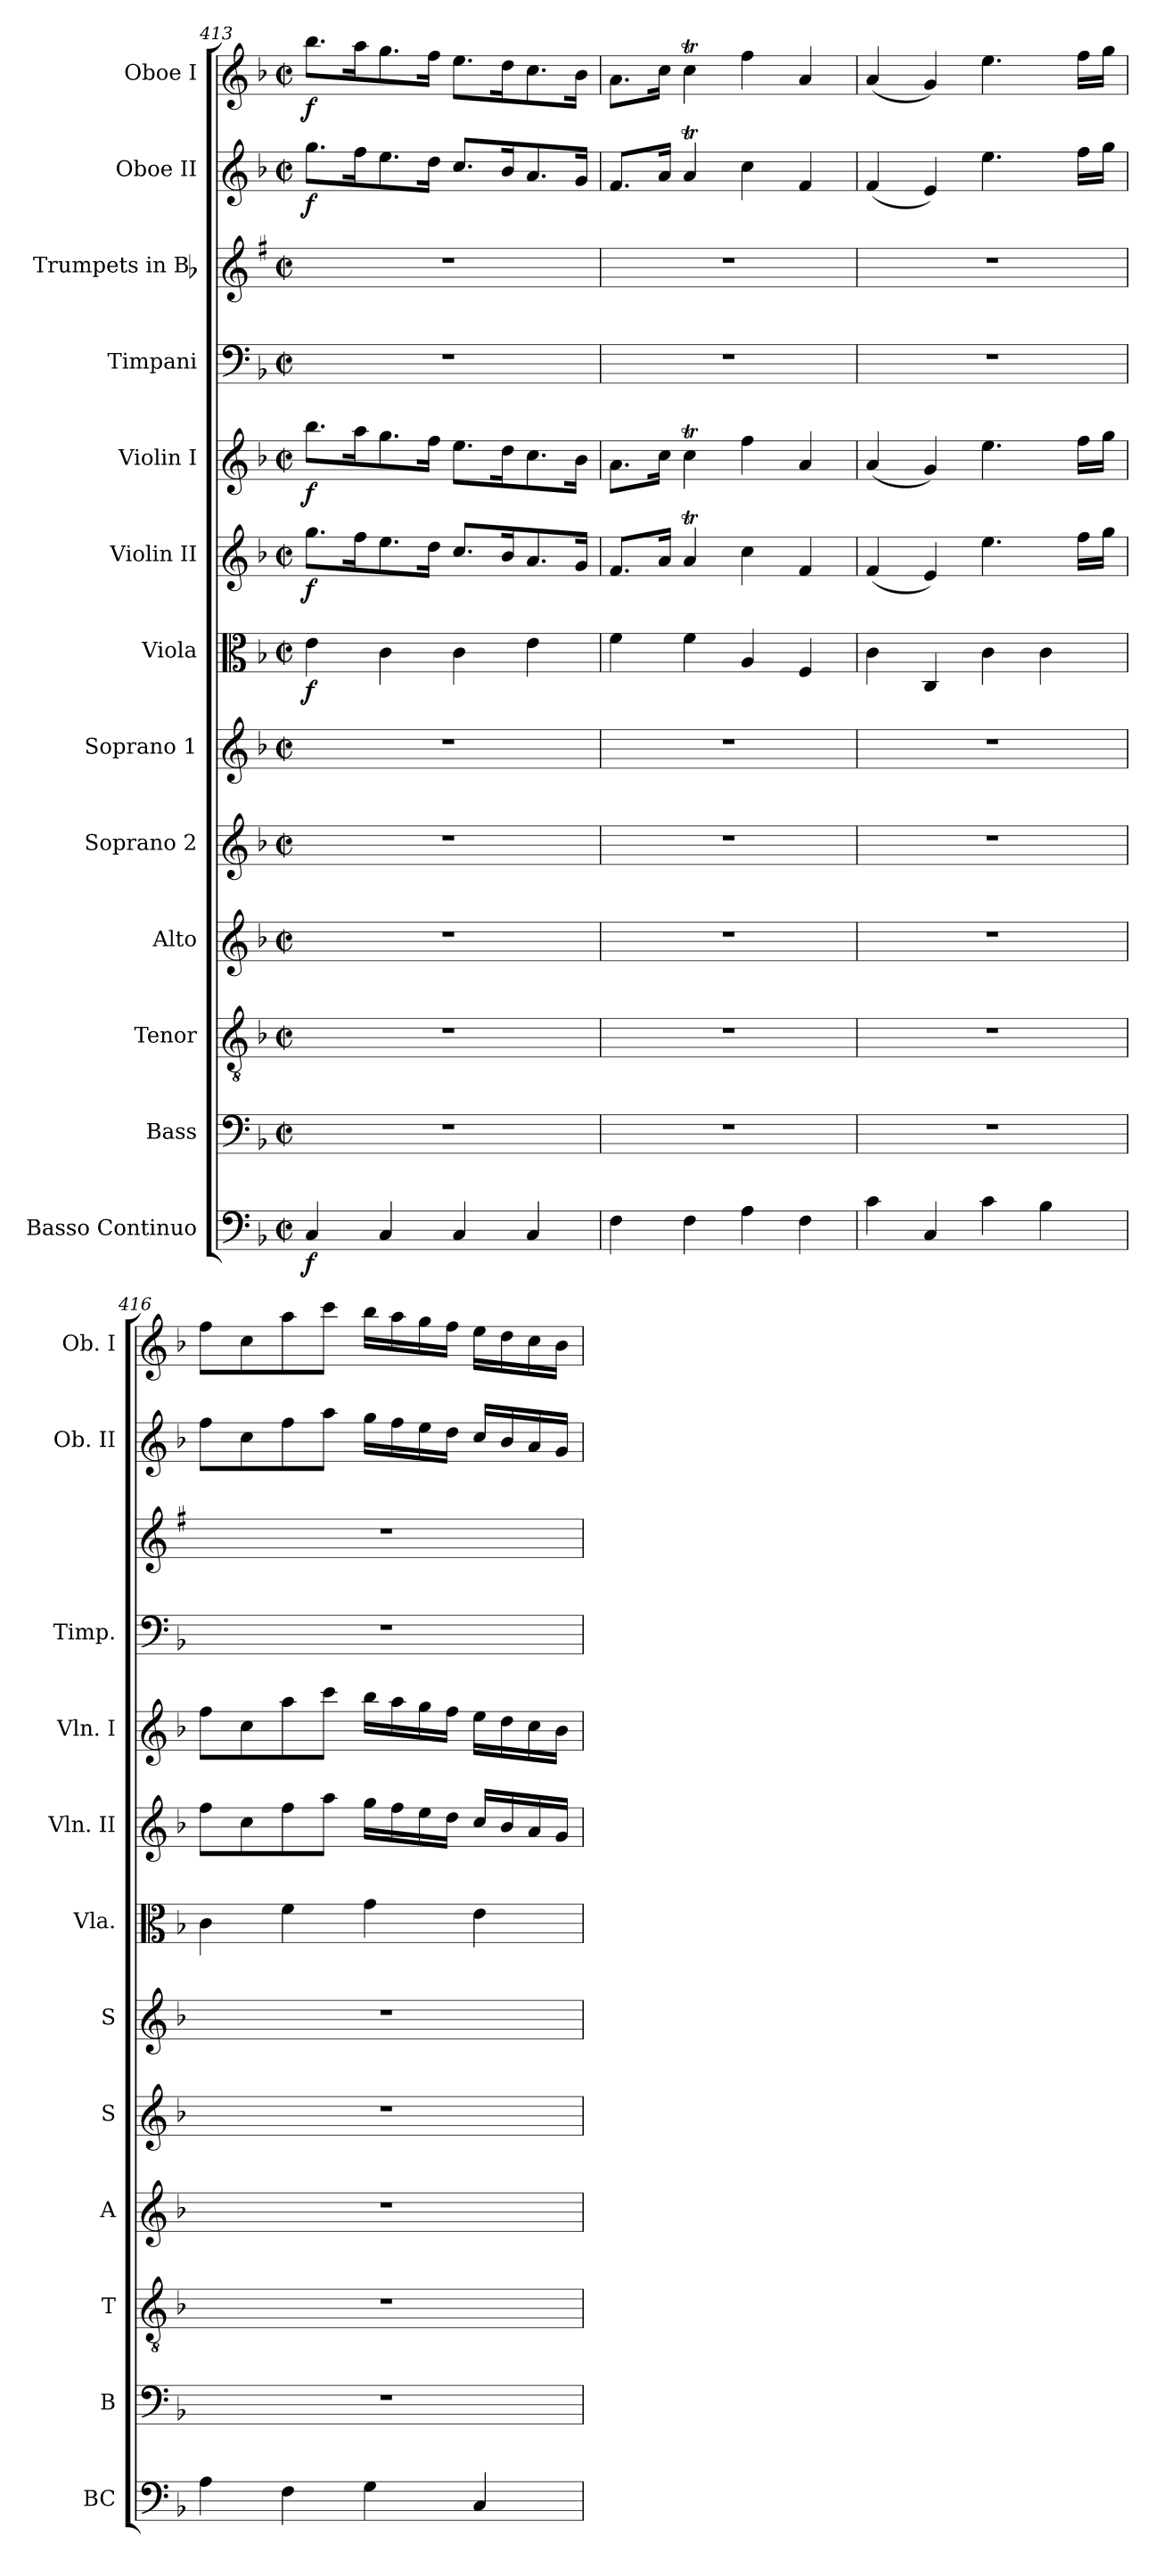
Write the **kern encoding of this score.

**kern	**dynam	**kern	**kern	**kern	**kern	**kern	**kern	**dynam	**kern	**dynam	**kern	**dynam	**kern	**kern	**kern	**dynam	**kern	**dynam
*part13	*part13	*part12	*part11	*part10	*part9	*part8	*part7	*part7	*part6	*part6	*part5	*part5	*part4	*part3	*part2	*part2	*part1	*part1
*staff13	*staff13	*staff12	*staff11	*staff10	*staff9	*staff8	*staff7	*staff7	*staff6	*staff6	*staff5	*staff5	*staff4	*staff3	*staff2	*staff2	*staff1	*staff1
*I"Basso Continuo	*	*I"Bass	*I"Tenor	*I"Alto	*I"Soprano 2	*I"Soprano 1	*I"Viola	*	*I"Violin II	*	*I"Violin I	*	*I"Timpani	*I"Trumpets in Bb	*I"Oboe II	*	*I"Oboe I	*
*I'BC	*	*I'B	*I'T	*I'A	*I'S	*I'S	*I'Vla.	*	*I'Vln. II	*	*I'Vln. I	*	*I'Timp.	*	*I'Ob. II	*	*I'Ob. I	*
*clefF4	*	*clefF4	*clefGv2	*clefG2	*clefG2	*clefG2	*clefC3	*	*clefG2	*	*clefG2	*	*clefF4	*clefG2	*clefG2	*	*clefG2	*
*	*	*	*	*	*	*	*	*	*	*	*	*	*	*ITrd1c2	*	*	*	*
*k[b-]	*	*k[b-]	*k[b-]	*k[b-]	*k[b-]	*k[b-]	*k[b-]	*	*k[b-]	*	*k[b-]	*	*k[b-]	*k[b-]	*k[b-]	*	*k[b-]	*
*F:	*	*F:	*F:	*F:	*F:	*F:	*F:	*	*F:	*	*F:	*	*F:	*F:	*F:	*	*F:	*
*M2/2	*	*M2/2	*M2/2	*M2/2	*M2/2	*M2/2	*M2/2	*	*M2/2	*	*M2/2	*	*M2/2	*M2/2	*M2/2	*	*M2/2	*
*met(c|)	*	*met(c|)	*met(c|)	*met(c|)	*met(c|)	*met(c|)	*met(c|)	*	*met(c|)	*	*met(c|)	*	*met(c|)	*met(c|)	*met(c|)	*	*met(c|)	*
=413	=413	=413	=413	=413	=413	=413	=413	=413	=413	=413	=413	=413	=413	=413	=413	=413	=413	=413
!	!LO:DY:b	!	!	!	!	!	!	!LO:DY:b	!	!LO:DY:b	!	!LO:DY:b	!	!	!	!LO:DY:b	!	!LO:DY:b
4C/	f	1r	1r	1r	1r	1r	4e\	f	8.gg\L	f	8.bb-\L	f	1r	1r	8.gg\L	f	8.bb-\L	f
.	.	.	.	.	.	.	.	.	16ff\k	.	16aa\k	.	.	.	16ff\k	.	16aa\k	.
4C/	.	.	.	.	.	.	4c\	.	8.ee\	.	8.gg\	.	.	.	8.ee\	.	8.gg\	.
.	.	.	.	.	.	.	.	.	16dd\Jk	.	16ff\Jk	.	.	.	16dd\Jk	.	16ff\Jk	.
4C/	.	.	.	.	.	.	4c\	.	8.cc/L	.	8.ee\L	.	.	.	8.cc/L	.	8.ee\L	.
.	.	.	.	.	.	.	.	.	16b-/k	.	16dd\k	.	.	.	16b-/k	.	16dd\k	.
4C/	.	.	.	.	.	.	4e\	.	8.a/	.	8.cc\	.	.	.	8.a/	.	8.cc\	.
.	.	.	.	.	.	.	.	.	16g/Jk	.	16b-\Jk	.	.	.	16g/Jk	.	16b-\Jk	.
=414	=414	=414	=414	=414	=414	=414	=414	=414	=414	=414	=414	=414	=414	=414	=414	=414	=414	=414
4F\	.	1r	1r	1r	1r	1r	4f\	.	8.f/L	.	8.a\L	.	1r	1r	8.f/L	.	8.a\L	.
.	.	.	.	.	.	.	.	.	16a/Jk	.	16cc\Jk	.	.	.	16a/Jk	.	16cc\Jk	.
4F\	.	.	.	.	.	.	4f\	.	4at/	.	4ccT\	.	.	.	4at/	.	4ccT\	.
4A\	.	.	.	.	.	.	4A/	.	4cc\	.	4ff\	.	.	.	4cc\	.	4ff\	.
4F\	.	.	.	.	.	.	4F/	.	4f/	.	4a/	.	.	.	4f/	.	4a/	.
!!LO:LB:g=z
=415	=415	=415	=415	=415	=415	=415	=415	=415	=415	=415	=415	=415	=415	=415	=415	=415	=415	=415
4c\	.	1r	1r	1r	1r	1r	4c\	.	(<4f/	.	(<4a/	.	1r	1r	(<4f/	.	(<4a/	.
4C/	.	.	.	.	.	.	4C/	.	4e/)	.	4g/)	.	.	.	4e/)	.	4g/)	.
4c\	.	.	.	.	.	.	4c\	.	4.ee\	.	4.ee\	.	.	.	4.ee\	.	4.ee\	.
4B-\	.	.	.	.	.	.	4c\	.	.	.	.	.	.	.	.	.	.	.
.	.	.	.	.	.	.	.	.	16ff\LL	.	16ff\LL	.	.	.	16ff\LL	.	16ff\LL	.
.	.	.	.	.	.	.	.	.	16gg\JJ	.	16gg\JJ	.	.	.	16gg\JJ	.	16gg\JJ	.
=416	=416	=416	=416	=416	=416	=416	=416	=416	=416	=416	=416	=416	=416	=416	=416	=416	=416	=416
4A\	.	1r	1r	1r	1r	1r	4c\	.	8ff\L	.	8ff\L	.	1r	1r	8ff\L	.	8ff\L	.
.	.	.	.	.	.	.	.	.	8cc\	.	8cc\	.	.	.	8cc\	.	8cc\	.
4F\	.	.	.	.	.	.	4f\	.	8ff\	.	8aa\	.	.	.	8ff\	.	8aa\	.
.	.	.	.	.	.	.	.	.	8aa\J	.	8ccc\J	.	.	.	8aa\J	.	8ccc\J	.
4G\	.	.	.	.	.	.	4g\	.	16gg\LL	.	16bb-\LL	.	.	.	16gg\LL	.	16bb-\LL	.
.	.	.	.	.	.	.	.	.	16ff\	.	16aa\	.	.	.	16ff\	.	16aa\	.
.	.	.	.	.	.	.	.	.	16ee\	.	16gg\	.	.	.	16ee\	.	16gg\	.
.	.	.	.	.	.	.	.	.	16dd\JJ	.	16ff\JJ	.	.	.	16dd\JJ	.	16ff\JJ	.
4C/	.	.	.	.	.	.	4e\	.	16cc/LL	.	16ee\LL	.	.	.	16cc/LL	.	16ee\LL	.
.	.	.	.	.	.	.	.	.	16b-/	.	16dd\	.	.	.	16b-/	.	16dd\	.
.	.	.	.	.	.	.	.	.	16a/	.	16cc\	.	.	.	16a/	.	16cc\	.
.	.	.	.	.	.	.	.	.	16g/JJ	.	16b-\JJ	.	.	.	16g/JJ	.	16b-\JJ	.
=	=	=	=	=	=	=	=	=	=	=	=	=	=	=	=	=	=	=
*-	*-	*-	*-	*-	*-	*-	*-	*-	*-	*-	*-	*-	*-	*-	*-	*-	*-	*-
